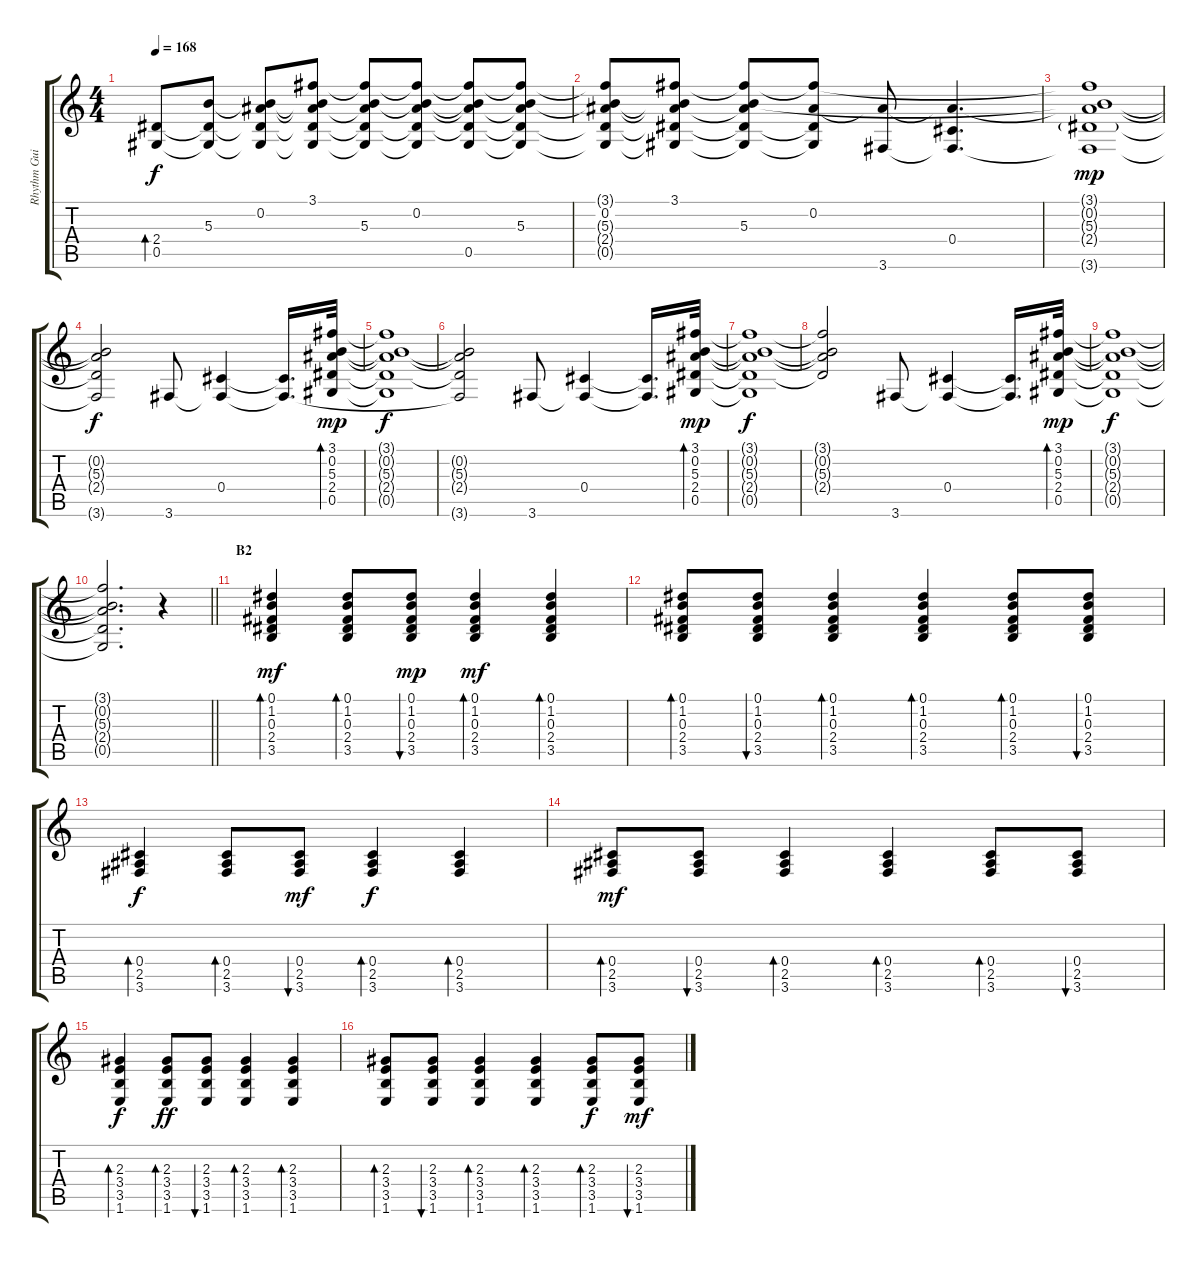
\track ("Rhythm Guitar R" "Rhythm Gui") {instrument acousticguitarsteel}
\staff {score tabs}
\tuning (Eb4 Bb3 Gb3 Db3 Ab2 Eb2) {hide}
\ts (4 4)
\tempo 168
\clef g2
\ks c
(2.4 0.5).8{bd 240 dy f} (5.3 2.4{t} 0.5{t}).8 (0.2 5.3{t} 2.4{t} 0.5{t}).8 (3.1 0.2{t} 5.3{t} 2.4{t} 0.5{t}).8 (3.1{t} 0.2{t} 5.3 2.4{t} 0.5{t}).8 (3.1{t} 0.2 5.3{t} 2.4{t} 0.5{t}).8 (3.1{t} 0.2{t} 5.3{t} 2.4{t} 0.5).8 (3.1{t} 0.2{t} 5.3 2.4{t} 0.5{t}).8 |
(3.1{t} 0.2 5.3{t} 2.4{t} 0.5{t}).8 (3.1 0.2{t} 5.3{t} 2.4{t} 0.5{t}).8 (3.1{t} 0.2{t} 5.3 2.4{t} 0.5{t}).8 (3.1{t} 0.2 2.4{t} 0.5{t}).8 (0.2{t} 3.6).8 (0.2{t} 0.4 3.6{t}).4{d} |
(3.1{t} 0.2{t} 5.3{t} 2.4{g} 3.6{t}).1{dy mp} |
(0.2{t} 5.3{t} 2.4{t} 3.6{t}).2{dy f} 3.6.8 (0.4 3.6{t}).4 (0.4{t} 3.6{t}).16{d} (3.1 0.2 5.3 2.4 0.5).32{bd 480 dy mp} |
(3.1{t} 0.2{t} 5.3{t} 2.4{t} 0.5{t}).1{dy f} |
(0.2{t} 5.3{t} 2.4{t} 3.6{t}).2 3.6.8 (0.4 3.6{t}).4 (0.4{t} 3.6{t}).16{d} (3.1 0.2 5.3 2.4 0.5).32{bd 480 dy mp} |
(3.1{t} 0.2{t} 5.3{t} 2.4{t} 0.5{t}).1{dy f} |
(3.1{t} 0.2{t} 5.3{t} 2.4{t}).2 3.6.8 (0.4 3.6{t}).4 (0.4{t} 3.6{t}).16{d} (3.1 0.2 5.3 2.4 0.5).32{bd 480 dy mp} |
(3.1{t} 0.2{t} 5.3{t} 2.4{t} 0.5{t}).1{dy f} |
\barLineRight lightlight
(3.1{t} 0.2{t} 5.3{t} 2.4{t} 0.5{t}).2{d} r.4 |
\section ("" "B2")
(0.1 1.2 0.3 2.4 3.5).4{bd 60 dy mf} (0.1 1.2 0.3 2.4 3.5).8{bd 60} (0.1 1.2 0.3 2.4 3.5).8{bu 60 dy mp} (0.1 1.2 0.3 2.4 3.5).4{bd 60 dy mf} (0.1 1.2 0.3 2.4 3.5).4{bd 60} |
(0.1 1.2 0.3 2.4 3.5).8{bd 60} (0.1 1.2 0.3 2.4 3.5).8{bu 60} (0.1 1.2 0.3 2.4 3.5).4{bd 60} (0.1 1.2 0.3 2.4 3.5).4{bd 60} (0.1 1.2 0.3 2.4 3.5).8{bd 60} (0.1 1.2 0.3 2.4 3.5).8{bu 60} |
(0.4 2.5 3.6).4{bd 60 dy f} (0.4 2.5 3.6).8{bd 60} (0.4 2.5 3.6).8{bu 60 dy mf} (0.4 2.5 3.6).4{bd 60 dy f} (0.4 2.5 3.6).4{bd 60} |
(0.4 2.5 3.6).8{bd 60 dy mf} (0.4 2.5 3.6).8{bu 60} (0.4 2.5 3.6).4{bd 60} (0.4 2.5 3.6).4{bd 60} (0.4 2.5 3.6).8{bd 60} (0.4 2.5 3.6).8{bu 60} |
(2.3 3.4 3.5 1.6).4{bd 60 dy f} (2.3 3.4 3.5 1.6).8{bd 60 dy ff} (2.3 3.4 3.5 1.6).8{bu 60} (2.3 3.4 3.5 1.6).4{bd 60} (2.3 3.4 3.5 1.6).4{bd 60} |
(2.3 3.4 3.5 1.6).8{bd 60} (2.3 3.4 3.5 1.6).8{bu 60} (2.3 3.4 3.5 1.6).4{bd 60} (2.3 3.4 3.5 1.6).4{bd 60} (2.3 3.4 3.5 1.6).8{bd 60 dy f} (2.3 3.4 3.5 1.6).8{bu 60 dy mf}
